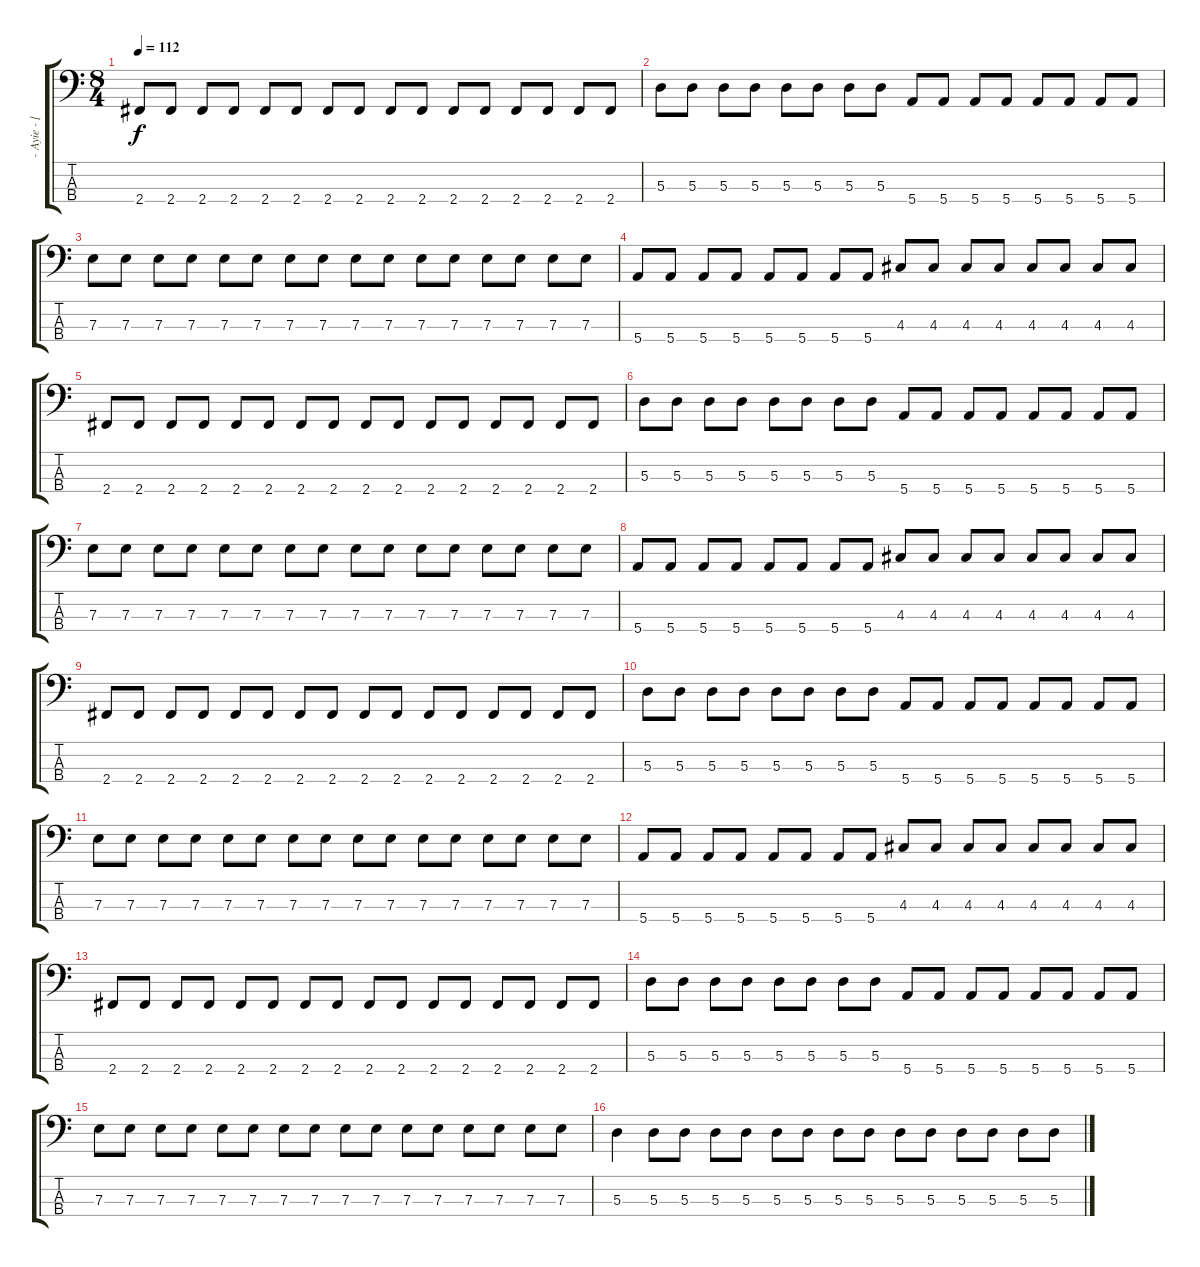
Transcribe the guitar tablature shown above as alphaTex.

\track ("- Ayie - [ Bass ]" "- Ayie - [") {instrument electricbassfinger}
\staff {score tabs}
\tuning (G2 D2 A1 E1) {hide}
\ts (8 4)
\tempo 112
\clef f4
\ks c
2.4.8{dy f} 2.4.8 2.4.8 2.4.8 2.4.8 2.4.8 2.4.8 2.4.8 2.4.8 2.4.8 2.4.8 2.4.8 2.4.8 2.4.8 2.4.8 2.4.8 |
5.3.8 5.3.8 5.3.8 5.3.8 5.3.8 5.3.8 5.3.8 5.3.8 5.4.8 5.4.8 5.4.8 5.4.8 5.4.8 5.4.8 5.4.8 5.4.8 |
7.3.8 7.3.8 7.3.8 7.3.8 7.3.8 7.3.8 7.3.8 7.3.8 7.3.8 7.3.8 7.3.8 7.3.8 7.3.8 7.3.8 7.3.8 7.3.8 |
5.4.8 5.4.8 5.4.8 5.4.8 5.4.8 5.4.8 5.4.8 5.4.8 4.3.8 4.3.8 4.3.8 4.3.8 4.3.8 4.3.8 4.3.8 4.3.8 |
2.4.8 2.4.8 2.4.8 2.4.8 2.4.8 2.4.8 2.4.8 2.4.8 2.4.8 2.4.8 2.4.8 2.4.8 2.4.8 2.4.8 2.4.8 2.4.8 |
5.3.8 5.3.8 5.3.8 5.3.8 5.3.8 5.3.8 5.3.8 5.3.8 5.4.8 5.4.8 5.4.8 5.4.8 5.4.8 5.4.8 5.4.8 5.4.8 |
7.3.8 7.3.8 7.3.8 7.3.8 7.3.8 7.3.8 7.3.8 7.3.8 7.3.8 7.3.8 7.3.8 7.3.8 7.3.8 7.3.8 7.3.8 7.3.8 |
5.4.8 5.4.8 5.4.8 5.4.8 5.4.8 5.4.8 5.4.8 5.4.8 4.3.8 4.3.8 4.3.8 4.3.8 4.3.8 4.3.8 4.3.8 4.3.8 |
2.4.8 2.4.8 2.4.8 2.4.8 2.4.8 2.4.8 2.4.8 2.4.8 2.4.8 2.4.8 2.4.8 2.4.8 2.4.8 2.4.8 2.4.8 2.4.8 |
5.3.8 5.3.8 5.3.8 5.3.8 5.3.8 5.3.8 5.3.8 5.3.8 5.4.8 5.4.8 5.4.8 5.4.8 5.4.8 5.4.8 5.4.8 5.4.8 |
7.3.8 7.3.8 7.3.8 7.3.8 7.3.8 7.3.8 7.3.8 7.3.8 7.3.8 7.3.8 7.3.8 7.3.8 7.3.8 7.3.8 7.3.8 7.3.8 |
5.4.8 5.4.8 5.4.8 5.4.8 5.4.8 5.4.8 5.4.8 5.4.8 4.3.8 4.3.8 4.3.8 4.3.8 4.3.8 4.3.8 4.3.8 4.3.8 |
2.4.8 2.4.8 2.4.8 2.4.8 2.4.8 2.4.8 2.4.8 2.4.8 2.4.8 2.4.8 2.4.8 2.4.8 2.4.8 2.4.8 2.4.8 2.4.8 |
5.3.8 5.3.8 5.3.8 5.3.8 5.3.8 5.3.8 5.3.8 5.3.8 5.4.8 5.4.8 5.4.8 5.4.8 5.4.8 5.4.8 5.4.8 5.4.8 |
7.3.8 7.3.8 7.3.8 7.3.8 7.3.8 7.3.8 7.3.8 7.3.8 7.3.8 7.3.8 7.3.8 7.3.8 7.3.8 7.3.8 7.3.8 7.3.8 |
5.3.4 5.3.8 5.3.8 5.3.8 5.3.8 5.3.8 5.3.8 5.3.8 5.3.8 5.3.8 5.3.8 5.3.8 5.3.8 5.3.8 5.3.8
